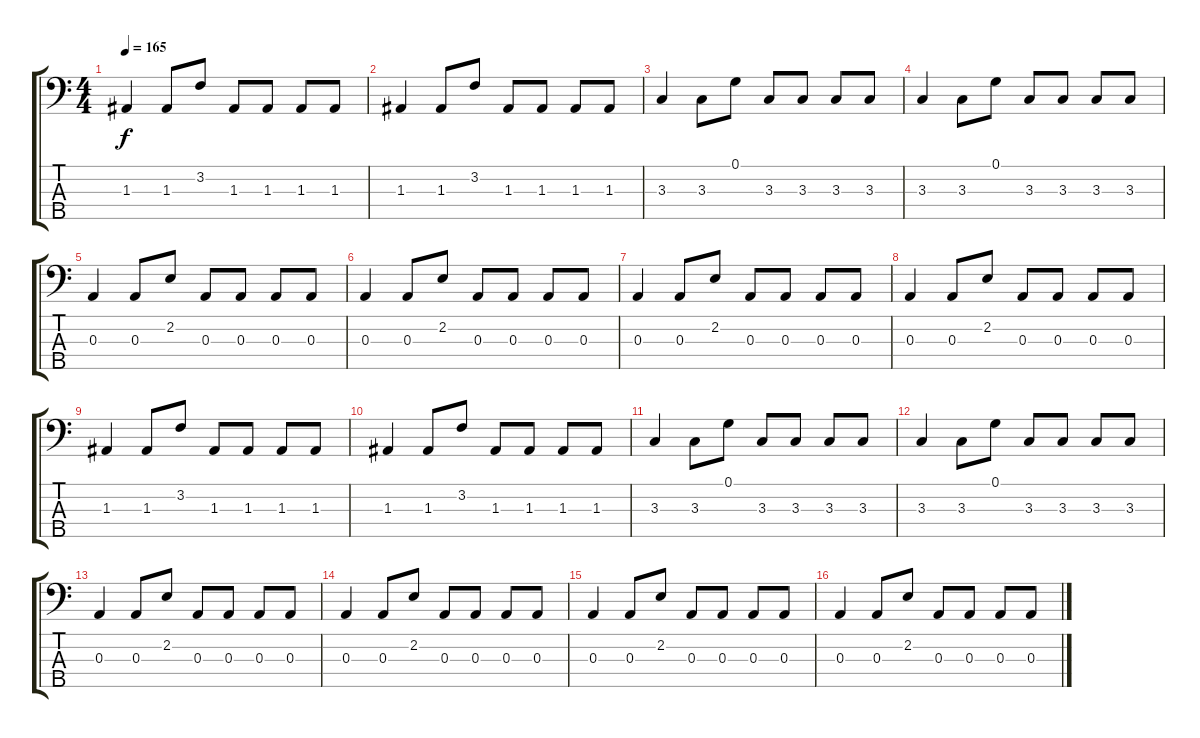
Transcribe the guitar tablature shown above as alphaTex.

\track "" {instrument electricbassfinger}
\staff {score tabs}
\tuning (G2 D2 A1 E1 B0) {hide}
\ts (4 4)
\tempo 165
\clef f4
\ks c
1.3.4{dy f} 1.3.8 3.2.8 1.3.8 1.3.8 1.3.8 1.3.8 |
1.3.4 1.3.8 3.2.8 1.3.8 1.3.8 1.3.8 1.3.8 |
3.3.4 3.3.8 0.1.8 3.3.8 3.3.8 3.3.8 3.3.8 |
3.3.4 3.3.8 0.1.8 3.3.8 3.3.8 3.3.8 3.3.8 |
0.3.4 0.3.8 2.2.8 0.3.8 0.3.8 0.3.8 0.3.8 |
0.3.4 0.3.8 2.2.8 0.3.8 0.3.8 0.3.8 0.3.8 |
0.3.4 0.3.8 2.2.8 0.3.8 0.3.8 0.3.8 0.3.8 |
0.3.4 0.3.8 2.2.8 0.3.8 0.3.8 0.3.8 0.3.8 |
1.3.4 1.3.8 3.2.8 1.3.8 1.3.8 1.3.8 1.3.8 |
1.3.4 1.3.8 3.2.8 1.3.8 1.3.8 1.3.8 1.3.8 |
3.3.4 3.3.8 0.1.8 3.3.8 3.3.8 3.3.8 3.3.8 |
3.3.4 3.3.8 0.1.8 3.3.8 3.3.8 3.3.8 3.3.8 |
0.3.4 0.3.8 2.2.8 0.3.8 0.3.8 0.3.8 0.3.8 |
0.3.4 0.3.8 2.2.8 0.3.8 0.3.8 0.3.8 0.3.8 |
0.3.4 0.3.8 2.2.8 0.3.8 0.3.8 0.3.8 0.3.8 |
0.3.4 0.3.8 2.2.8 0.3.8 0.3.8 0.3.8 0.3.8
